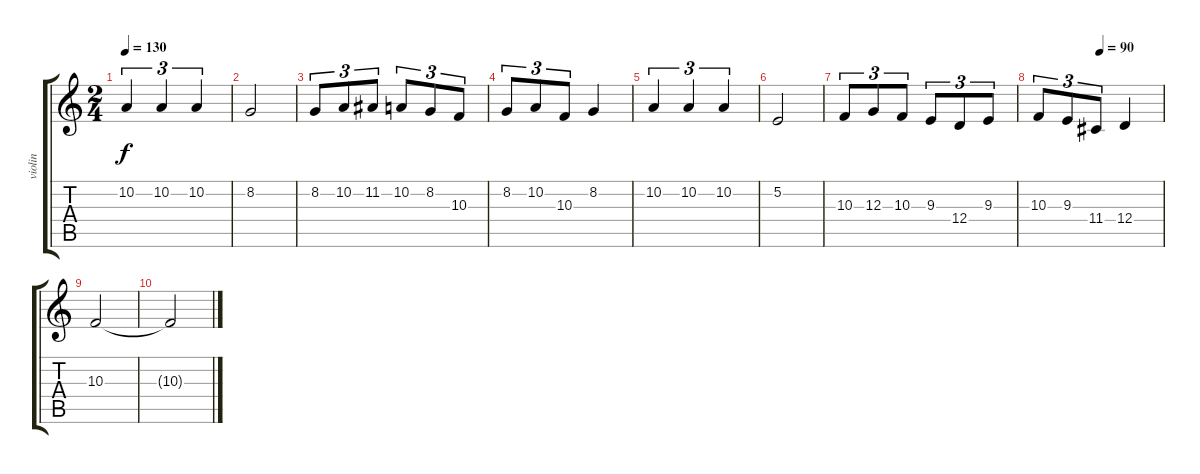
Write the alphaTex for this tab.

\track ("violin" "violin") {instrument violin}
\staff {score tabs}
\tuning (E4 B3 G3 D3 A2 E2) {hide}
\ts (2 4)
\tempo 130
\clef g2
\ks c
10.2.4{tu (3 2) dy f} 10.2.4{tu (3 2)} 10.2.4{tu (3 2)} |
8.2.2 |
8.2.8{tu (3 2)} 10.2.8{tu (3 2)} 11.2.8{tu (3 2)} 10.2.8{tu (3 2)} 8.2.8{tu (3 2)} 10.3.8{tu (3 2)} |
8.2.8{tu (3 2)} 10.2.8{tu (3 2)} 10.3.8{tu (3 2)} 8.2.4 |
10.2.4{tu (3 2)} 10.2.4{tu (3 2)} 10.2.4{tu (3 2)} |
5.2.2 |
10.3.8{tu (3 2)} 12.3.8{tu (3 2)} 10.3.8{tu (3 2)} 9.3.8{tu (3 2)} 12.4.8{tu (3 2)} 9.3.8{tu (3 2)} |
\tempo (90 0.5)
10.3.8{tu (3 2)} 9.3.8{tu (3 2)} 11.4.8{tu (3 2)} 12.4.4 |
10.3.2 |
10.3{t}.2
